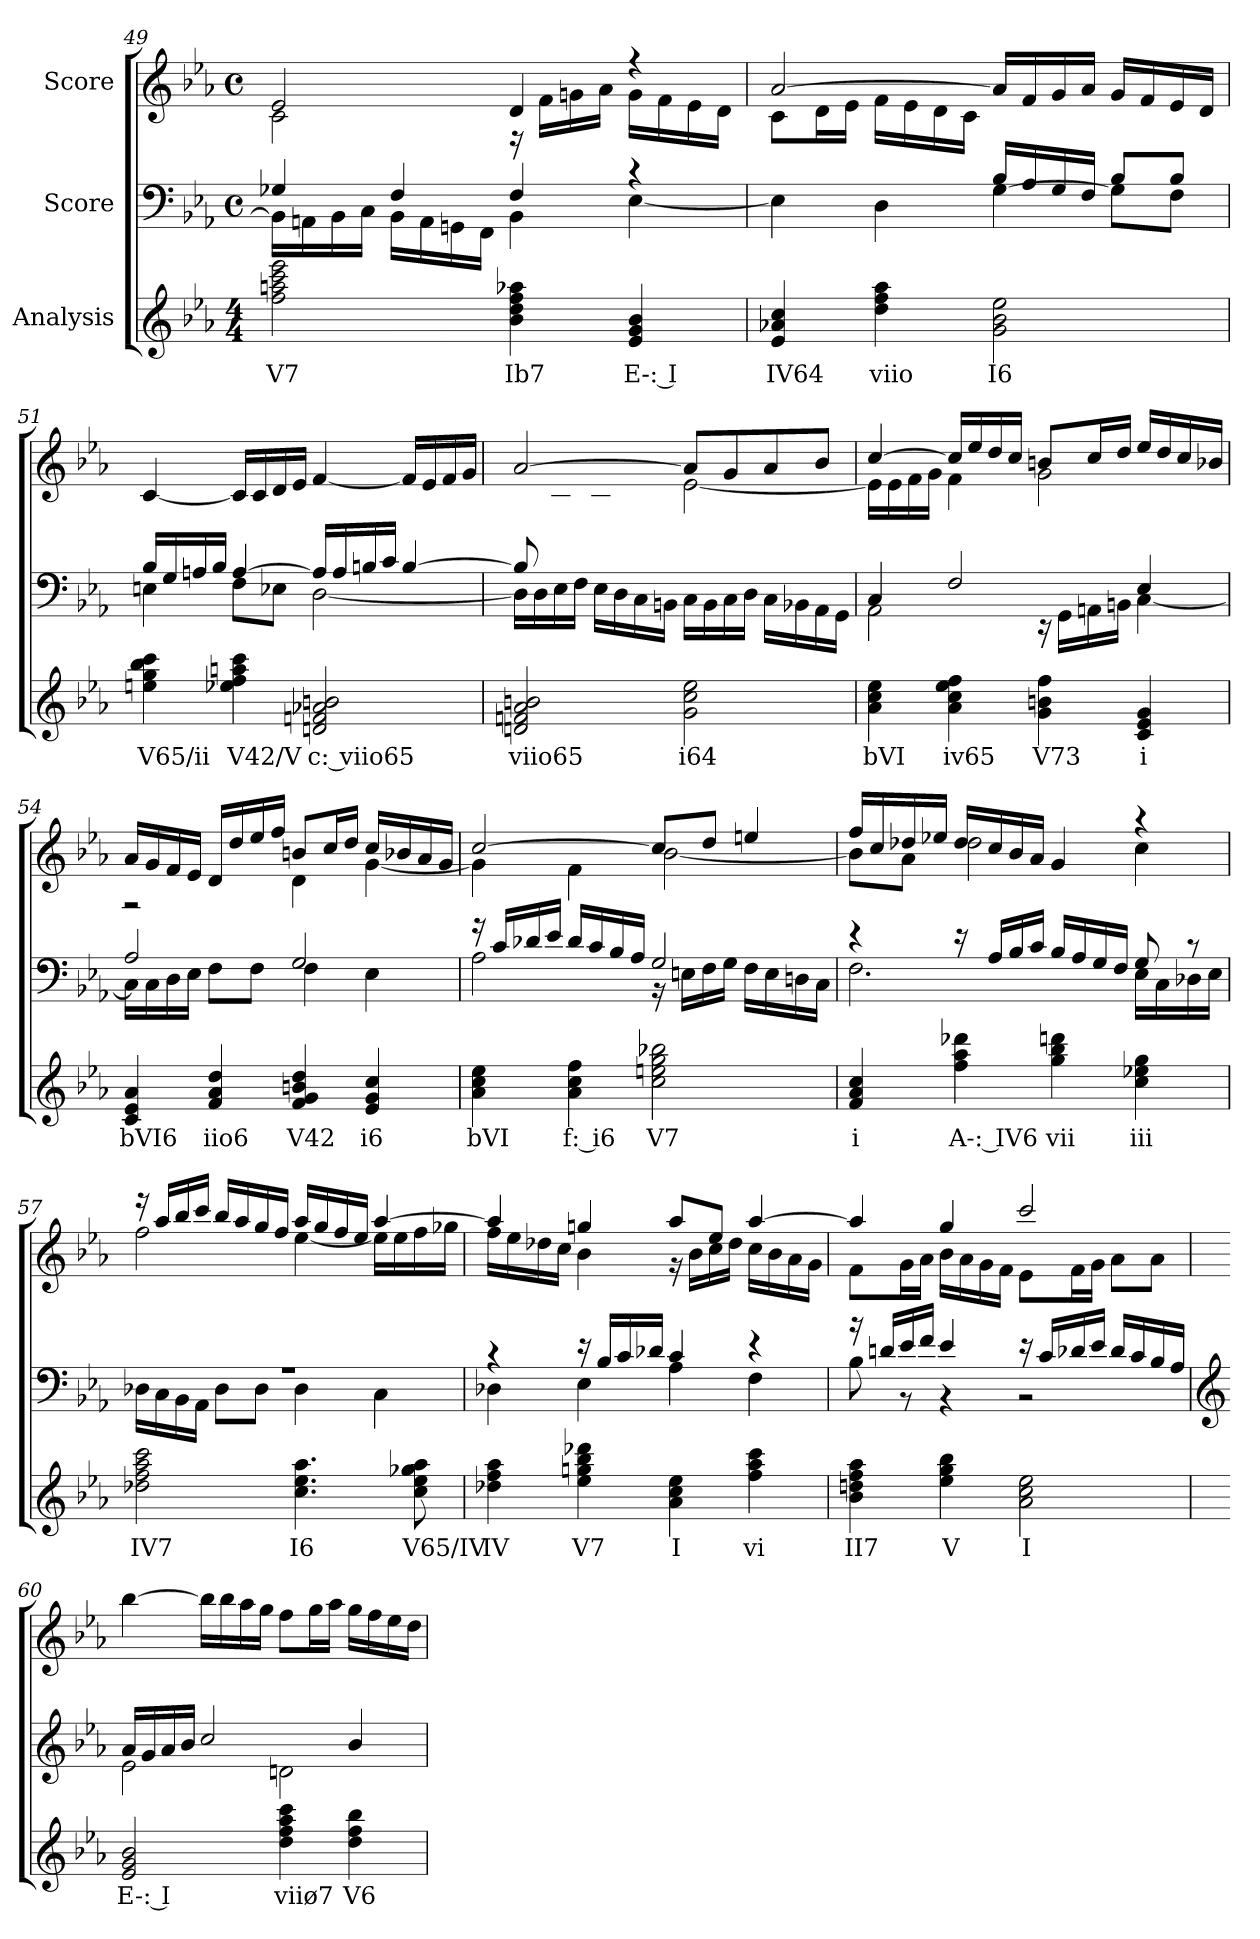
**kern	**text	**kern	**kern
*part3	*part3	*part2	*part1
*staff3	*staff3	*staff2	*staff1
*I"Analysis	*	*I"Score	*I"Score
*	*	*clefF4	*clefG2
*k[b-e-a-]	*	*k[b-e-a-]	*k[b-e-a-]
*M4/4	*	*M4/4	*M4/4
*	*	*met(c)	*met(c)
=49	=49	=49	=49
*	*	*^	*^
2ff 2aan 2ccc 2eee-	V7	4G-X/	16BB-\LL]	2e-/	2c\
.	.	.	16AAn\	.	.
.	.	.	16BB-\	.	.
.	.	.	16C\JJ	.	.
.	.	4F/	16BB-\LL	.	.
.	.	.	16AA\	.	.
.	.	.	16GGn\	.	.
.	.	.	16FF\JJ	.	.
4b- 4dd 4ff 4aa-X	Ib7	4F/	4BB-\	4d/	16r
.	.	.	.	.	16f\LL
.	.	.	.	.	16gn\
.	.	.	.	.	16a-\JJ
4e- 4g 4b-	E-: I	4r	[4E-\	4r	16g\LL
.	.	.	.	.	16f\
.	.	.	.	.	16e-\
.	.	.	.	.	16d\JJ
*	*	*v	*v	*	*
!!LO:LB:g=z	!!
=50	=50	=50	=50	=50
*	*	*^	*	*
*	*	*	*^	*	*
4e- 4a-X 4cc	IV64	2ryy	2ryy	4E-\]	[2a-/	8c\L
.	.	.	.	.	.	16d\L
.	.	.	.	.	.	16e-\JJ
4dd 4ff 4aa-	viio	.	.	4D\	.	16f\LL
.	.	.	.	.	.	16e-\
.	.	.	.	.	.	16d\
.	.	.	.	.	.	16c\JJ
2g 2b- 2ee-	I6	2ryy	16B-/LL	[4G\	16a-/LL]	2ryy
.	.	.	16A-/	.	16f/	.
.	.	.	16G/	.	16g/	.
.	.	.	16F/JJ	.	16a-/JJ	.
.	.	.	8B-/L	8G\L]	16g/LL	.
.	.	.	.	.	16f/	.
.	.	.	8B-/J	8F\J	16e-/	.
.	.	.	.	.	16d/JJ	.
*	*	*v	*v	*v	*	*
*	*	*	*v	*v
=51	=51	=51	=51
*	*	*^	*
4een 4gg 4bb- 4ccc	V65/ii	16B-/LL	4En\	[4c/
.	.	16G/	.	.
.	.	16An/	.	.
.	.	16B-/JJ	.	.
4ee-X 4ff 4aan 4ccc	V42/V	[4A/	8F\L	16c/LL]
.	.	.	.	16c/
.	.	.	8E-X\J	16d/
.	.	.	.	16e-/JJ
2dn 2fn 2a-X 2bn	c: viio65	16A/LL]	[2D\	[4f/
.	.	16A/	.	.
.	.	16Bn/	.	.
.	.	16c/JJ	.	.
.	.	[4B/	.	16f/LL]
.	.	.	.	16e-/
.	.	.	.	16f/
.	.	.	.	16g/JJ
=52	=52	=52	=52	=52
*	*	*	*	*^
*	*	*	*	*	*^
2dn 2fn 2a- 2bn	viio65	8B/L]	16D\LL]	[2a-/	2ryy	8ryy
.	.	.	16D\	.	.	.
.	.	4.ryy	16E-\	.	.	8Bn\
.	.	.	16F\JJ	.	.	.
.	.	.	16E-\LL	.	.	8c\
.	.	.	16D\	.	.	.
.	.	.	16C\	.	.	8d\J
.	.	.	16BBn\JJ	.	.	.
2g 2cc 2ee-	i64	2ryy	16C\LL	8a-/L]	[2e-\	2ryy
.	.	.	16BB\	.	.	.
.	.	.	16C\	8g/	.	.
.	.	.	16D\JJ	.	.	.
.	.	.	16C\LL	8a-/	.	.
.	.	.	16BB-X\	.	.	.
.	.	.	16AA-\	8b-/J	.	.
.	.	.	16GG\JJ	.	.	.
*	*	*	*	*v	*v	*v
!!LO:PB:g=z
=53	=53	=53	=53	=53
*	*	*	*	*^
4a- 4cc 4ee-	bVI	4C/	2AA-\	[4cc/	16e-\LL]
.	.	.	.	.	16e-\
.	.	.	.	.	16f\
.	.	.	.	.	16g\JJ
4a- 4cc 4ee- 4ff	iv65	2F/	.	16cc/LL]	4f\
.	.	.	.	16ee-/	.
.	.	.	.	16dd/	.
.	.	.	.	16cc/JJ	.
4g 4bn 4ff	V73	.	16r	8bn/L	2g\
.	.	.	16GG\LL	.	.
.	.	.	16AAn\	16cc/L	.
.	.	.	16BBn\JJ	16dd/JJ	.
4c 4e- 4g	i	4E-/	[4C\	16ee-/LL	.
.	.	.	.	16dd/	.
.	.	.	.	16cc/	.
.	.	.	.	16b-X/JJ	.
=54	=54	=54	=54	=54	=54
4c 4e- 4a-	bVI6	2A-/	16C\LL]	16a-/LL	2r
.	.	.	16C\	16g/	.
.	.	.	16D\	16f/	.
.	.	.	16E-\JJ	16e-/JJ	.
4f 4a- 4dd	iio6	.	8F\L	16d/LL	.
.	.	.	.	16dd/	.
.	.	.	8F\J	16ee-/	.
.	.	.	.	16ff/JJ	.
4f 4g 4bn 4dd	V42	2G/	4F\	8bn/L	4d\
.	.	.	.	16cc/L	.
.	.	.	.	16dd/JJ	.
4e- 4g 4cc	i6	.	4E-\	16cc/LL	[4g\
.	.	.	.	16b-X/	.
.	.	.	.	16a-/	.
.	.	.	.	16g/JJ	.
=55	=55	=55	=55	=55	=55
4a- 4cc 4ee-	bVI	16r	2A-\	[2cc/	4g\]
.	.	16c/LL	.	.	.
.	.	16d-X/	.	.	.
.	.	16e-/JJ	.	.	.
4a- 4cc 4ff	f: i6	16d-/LL	.	.	4f\
.	.	16c/	.	.	.
.	.	16B-/	.	.	.
.	.	16A-/JJ	.	.	.
2cc 2een 2gg 2bb-X	V7	2G/	16r	8cc/L]	[2b-\
.	.	.	16En\LL	.	.
.	.	.	16F\	8dd/J	.
.	.	.	16G\JJ	.	.
.	.	.	16F\LL	4een/	.
.	.	.	16E\	.	.
.	.	.	16Dn\	.	.
.	.	.	16C\JJ	.	.
!!LO:LB:g=z	!!
=56	=56	=56	=56	=56	=56
4f 4a- 4cc	i	4r	2.F\	16ff/LL	8b-\L]
.	.	.	.	16cc/	.
.	.	.	.	16dd-X/	8a-\J
.	.	.	.	16ee-X/JJ	.
4ff 4aa- 4ddd-X	A-: IV6	16r	.	16dd-/LL	2dd-\
.	.	16A-/LL	.	16cc/	.
.	.	16B-/	.	16b-/	.
.	.	16c/JJ	.	16a-/JJ	.
4gg 4bb- 4dddn	vii	16B-/LL	.	4g/	.
.	.	16A-/	.	.	.
.	.	16G/	.	.	.
.	.	16F/JJ	.	.	.
4cc 4ee-X 4gg	iii	8G/	16E-\LL	4r	4cc\
.	.	.	16C\	.	.
.	.	8r	16D-X\	.	.
.	.	.	16E-\JJ	.	.
=57	=57	=57	=57	=57	=57
2dd-X 2ff 2aa- 2ccc	IV7	1r	16D-X\LL	16r	2ff\
.	.	.	16C\	16aa-/LL	.
.	.	.	16BB-\	16bb-/	.
.	.	.	16AA-\JJ	16ccc/JJ	.
.	.	.	8D-\L	16bb-/LL	.
.	.	.	.	16aa-/	.
.	.	.	8D-\J	16gg/	.
.	.	.	.	16ff/JJ	.
4.cc 4.ee- 4.aa-	I6	.	4D-\	16aa-/LL	[4ee-\
.	.	.	.	16gg/	.
.	.	.	.	16ff/	.
.	.	.	.	16ee-/JJ	.
.	.	.	4C\	[4aa-/	16ee-\LL]
.	.	.	.	.	16ee-\
8cc 8ee- 8gg-X 8aa-	V65/IV	.	.	.	16ff\
.	.	.	.	.	16gg-X\JJ
!!LO:LB:g=z	!!
=58	=58	=58	=58	=58	=58
4dd-X 4ff 4aa-	IV	4r	4D-X\	4aa-/]	16ff\LL
.	.	.	.	.	16ee-\
.	.	.	.	.	16dd-X\
.	.	.	.	.	16cc\JJ
4ee- 4ggn 4bb- 4ddd-X	V7	16r	4E-\	4ggn/	4b-\
.	.	16B-/LL	.	.	.
.	.	16c/	.	.	.
.	.	16d-X/JJ	.	.	.
4a- 4cc 4ee-	I	4c/	4A-\	8aa-/L	16r
.	.	.	.	.	16b-\LL
.	.	.	.	8ee-/J	16cc\
.	.	.	.	.	16dd-\JJ
4ff 4aa- 4ccc	vi	4r	4F\	[4aa-/	16cc\LL
.	.	.	.	.	16b-\
.	.	.	.	.	16a-\
.	.	.	.	.	16g\JJ
=59	=59	=59	=59	=59	=59
4b- 4ddn 4ff 4aa-	II7	16r	8B-\	4aa-/]	8f\L
.	.	16dn/LL	.	.	.
.	.	16e-/	8r	.	16g\L
.	.	16f/JJ	.	.	16a-\JJ
4ee- 4gg 4bb-	V	4e-/	4r	4gg/	16b-\LL
.	.	.	.	.	16a-\
.	.	.	.	.	16g\
.	.	.	.	.	16f\JJ
2a- 2cc 2ee-	I	16r	2r	2ccc/	8e-\L
.	.	16c/LL	.	.	.
.	.	16d-X/	.	.	16f\L
.	.	16e-/JJ	.	.	16g\JJ
.	.	16d-/LL	.	.	8a-\L
.	.	16c/	.	.	.
.	.	16B-/	.	.	8a-\J
.	.	16A-/JJ	.	.	.
*	*	*	*	*v	*v
!!LO:LB:g=z
=60	=60	=60	=60	=60
*	*	*clefG2	*	*
2e- 2g 2b-	E-: I	16a-/LL	2e-\	[4bb-\
.	.	16g/	.	.
.	.	16a-/	.	.
.	.	16b-/JJ	.	.
.	.	2cc/	.	16bb-\LL]
.	.	.	.	16bb-\
.	.	.	.	16aa-\
.	.	.	.	16gg\JJ
4dd 4ff 4aa- 4ccc	viiø7	.	2dn\	8ff\L
.	.	.	.	16gg\L
.	.	.	.	16aa-\JJ
4dd 4ff 4bb-	V6	4b-/	.	16gg\LL
.	.	.	.	16ff\
.	.	.	.	16ee-\
.	.	.	.	16dd\JJ
*	*	*v	*v	*
=	=	=	=
*-	*-	*-	*-
